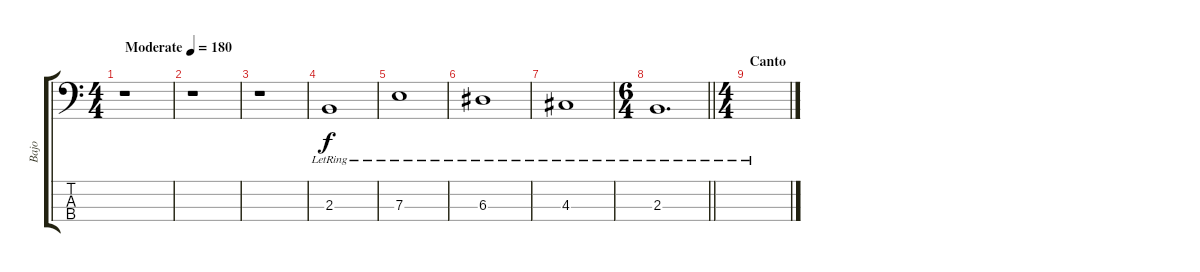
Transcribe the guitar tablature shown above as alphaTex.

\track ("Bajo" "Bajo") {instrument electricbassfinger}
\staff {score tabs}
\tuning (G2 D2 A1 E1) {hide}
\ts (4 4)
\tempo (180 "Moderate")
\clef f4
\ks c
r.1{dy f instrument electricbassfinger} |
r.1 |
r.1 |
2.3{lr}.1 |
7.3{lr}.1 |
6.3{lr}.1 |
4.3{lr}.1 |
\ts (6 4)
\barLineRight lightlight
2.3{lr}.1{d} |
\ts (4 4)
\section ("" "Canto")
